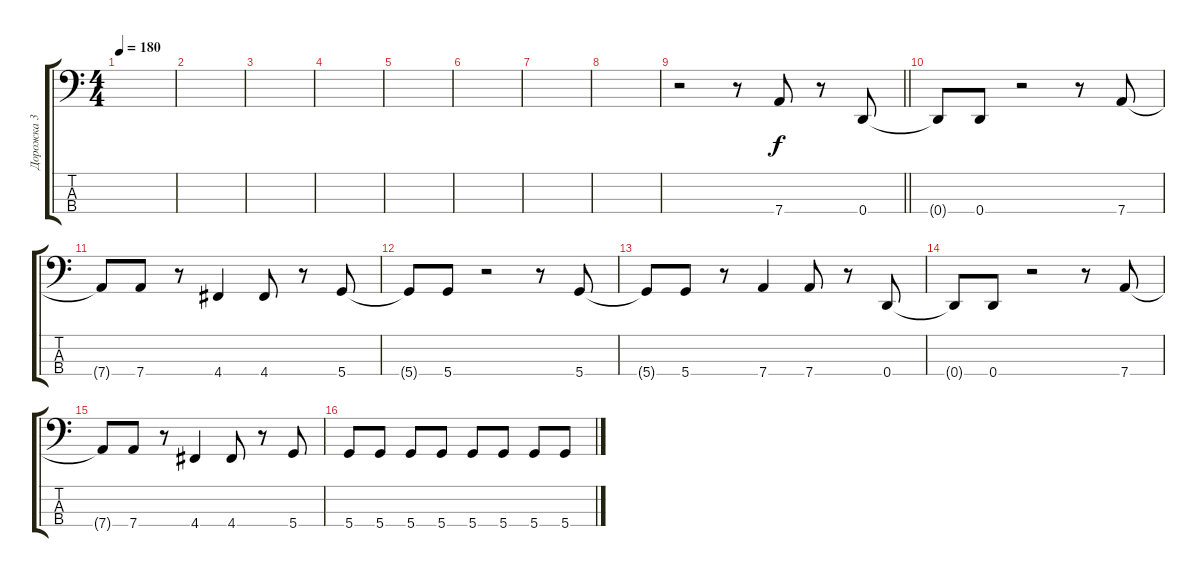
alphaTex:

\track ("Дорожка 3" "Дорожка 3") {instrument electricbassfinger}
\staff {score tabs}
\tuning (G2 D2 A1 D1) {hide}
\ts (4 4)
\tempo 180
\clef f4
\ks c
|
|
|
|
|
|
|
|
\barLineRight lightlight
r.2 r.8 7.4.8 r.8 0.4.8 |
0.4{t}.8 0.4.8 r.2 r.8 7.4.8 |
7.4{t}.8 7.4.8 r.8 4.4.4 4.4.8 r.8 5.4.8 |
5.4{t}.8 5.4.8 r.2 r.8 5.4.8 |
5.4{t}.8 5.4.8 r.8 7.4.4 7.4.8 r.8 0.4.8 |
0.4{t}.8 0.4.8 r.2 r.8 7.4.8 |
7.4{t}.8 7.4.8 r.8 4.4.4 4.4.8 r.8 5.4.8 |
5.4.8 5.4.8 5.4.8 5.4.8 5.4.8 5.4.8 5.4.8 5.4.8
